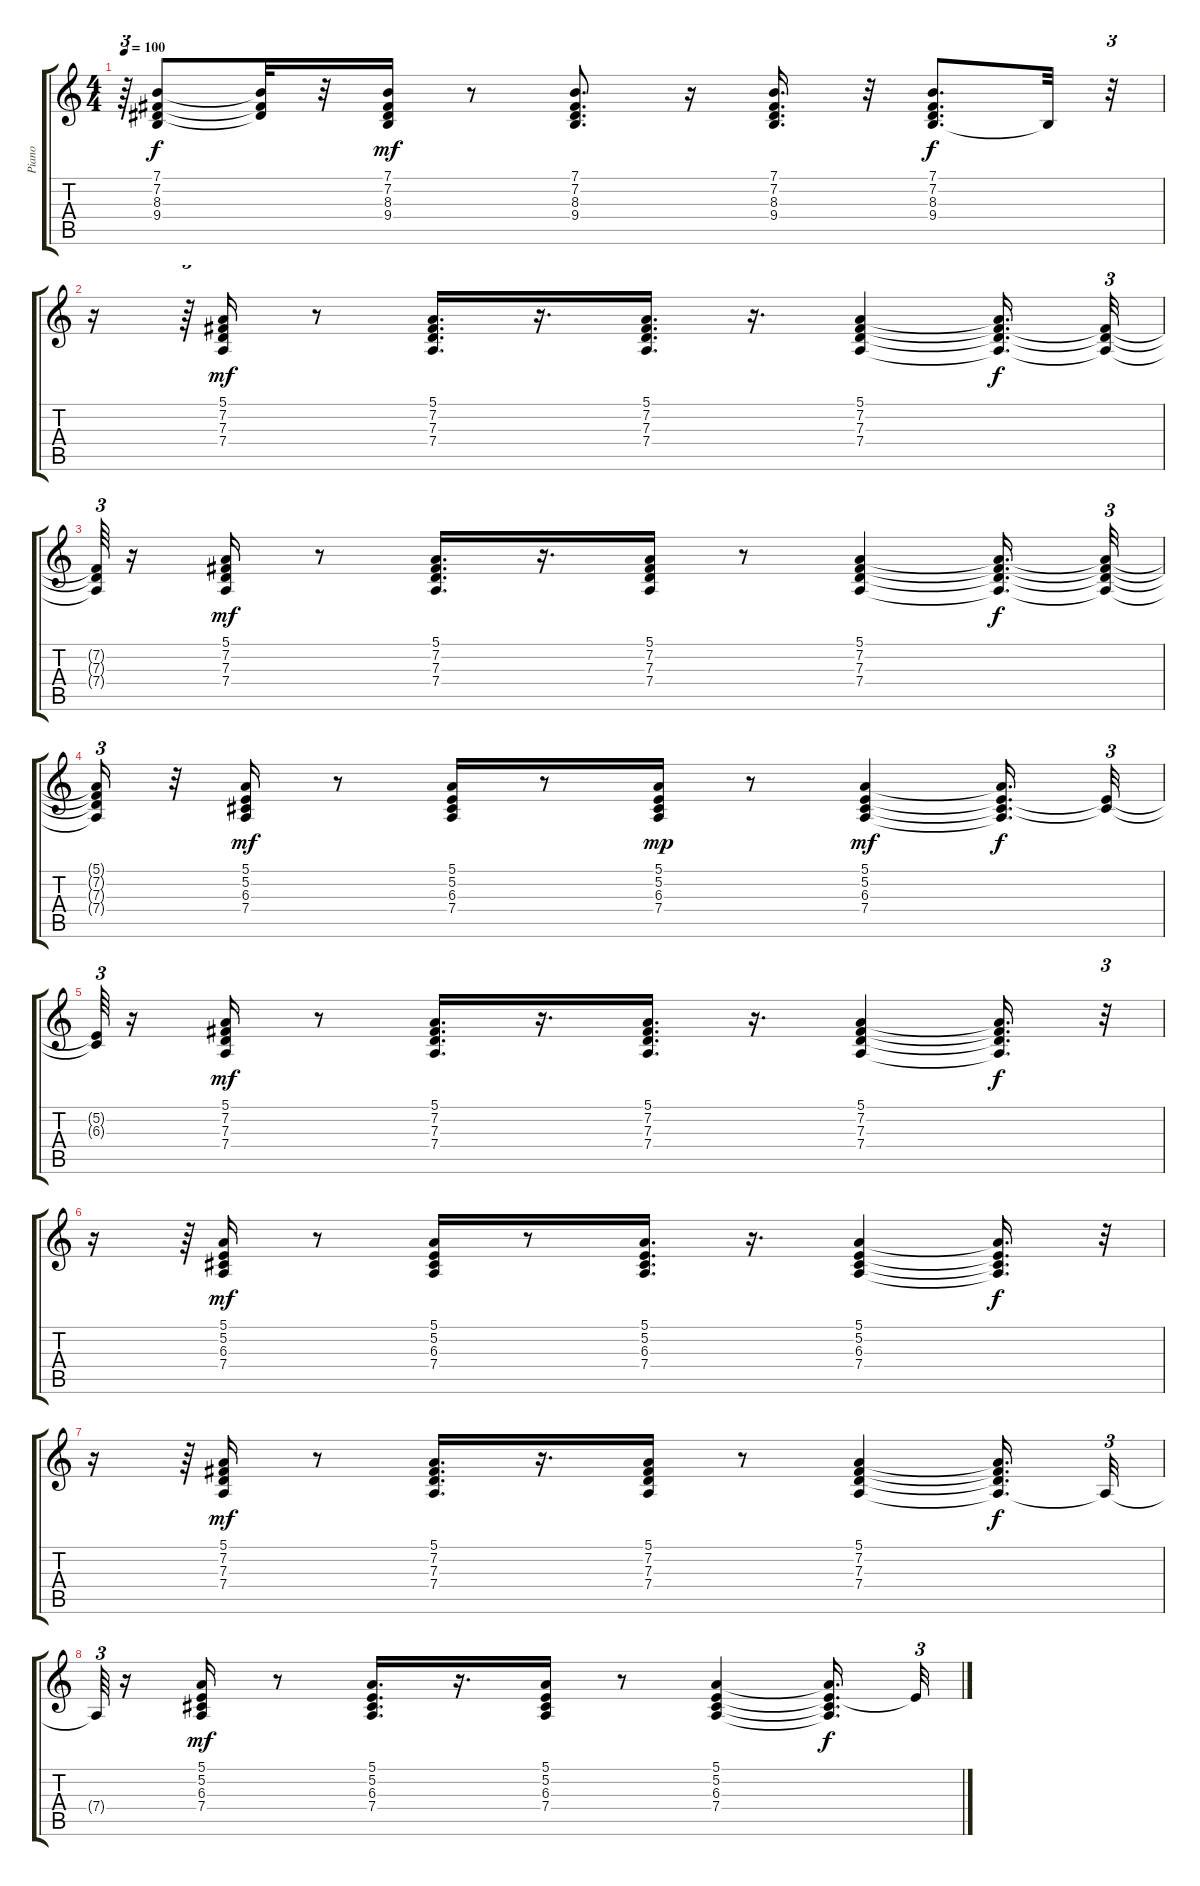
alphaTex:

\track ("Piano" "Piano") {instrument brightacousticpiano}
\staff {score tabs}
\tuning (E4 B3 G3 D3 A2 E2) {hide}
\ts (4 4)
\tempo 100
\clef g2
\ks c
r.64{tu (3 2) dy f} (7.1 7.2 8.3 9.4).8 (7.1{t} 7.2{t} 8.3{t}).32 r.32 (7.1 7.2 8.3 9.4).16{dy mf} r.8 (7.1 7.2 8.3 9.4).8{d} r.16 (7.1 7.2 8.3 9.4).16{d} r.32 (7.1 7.2 8.3 9.4).8{d dy f} 9.4{t}.32 r.32{tu (3 2)} |
r.16 r.64{tu (3 2)} (5.1 7.2 7.3 7.4).16{dy mf} r.8 (5.1 7.2 7.3 7.4).16{d} r.16{d} (5.1 7.2 7.3 7.4).16{d} r.16{d} (5.1 7.2 7.3 7.4).4 (5.1{t} 7.2{t} 7.3{t} 7.4{t}).16{d dy f} (7.2{t} 7.3{t} 7.4{t}).32{tu (3 2)} |
(7.2{t} 7.3{t} 7.4{t}).64{tu (3 2)} r.16 (5.1 7.2 7.3 7.4).16{dy mf} r.8 (5.1 7.2 7.3 7.4).16{d} r.16{d} (5.1 7.2 7.3 7.4).16 r.8 (5.1 7.2 7.3 7.4).4 (5.1{t} 7.2{t} 7.3{t} 7.4{t}).16{d dy f} (5.1{t} 7.2{t} 7.3{t} 7.4{t}).32{tu (3 2)} |
(5.1{t} 7.2{t} 7.3{t} 7.4{t}).16{tu (3 2)} r.32 (5.1 5.2 6.3 7.4).16{dy mf} r.8 (5.1 5.2 6.3 7.4).16 r.8 (5.1 5.2 6.3 7.4).16{dy mp} r.8 (5.1 5.2 6.3 7.4).4{dy mf} (5.1{t} 5.2{t} 6.3{t} 7.4{t}).16{d dy f} (5.2{t} 6.3{t}).32{tu (3 2)} |
(5.2{t} 6.3{t}).64{tu (3 2)} r.16 (5.1 7.2 7.3 7.4).16{dy mf} r.8 (5.1 7.2 7.3 7.4).16{d} r.16{d} (5.1 7.2 7.3 7.4).16{d} r.16{d} (5.1 7.2 7.3 7.4).4 (5.1{t} 7.2{t} 7.3{t} 7.4{t}).16{d dy f} r.32{tu (3 2)} |
r.16 r.64{tu (3 2)} (5.1 5.2 6.3 7.4).16{dy mf} r.8 (5.1 5.2 6.3 7.4).16 r.8 (5.1 5.2 6.3 7.4).16{d} r.16{d} (5.1 5.2 6.3 7.4).4 (5.1{t} 5.2{t} 6.3{t} 7.4{t}).16{d dy f} r.32{tu (3 2)} |
r.16 r.64{tu (3 2)} (5.1 7.2 7.3 7.4).16{dy mf} r.8 (5.1 7.2 7.3 7.4).16{d} r.16{d} (5.1 7.2 7.3 7.4).16 r.8 (5.1 7.2 7.3 7.4).4 (5.1{t} 7.2{t} 7.3{t} 7.4{t}).16{d dy f} 7.4{t}.32{tu (3 2)} |
7.4{t}.64{tu (3 2)} r.16 (5.1 5.2 6.3 7.4).16{dy mf} r.8 (5.1 5.2 6.3 7.4).16{d} r.16{d} (5.1 5.2 6.3 7.4).16 r.8 (5.1 5.2 6.3 7.4).4 (5.1{t} 5.2{t} 6.3{t} 7.4{t}).16{d dy f} 5.2{t}.32{tu (3 2)}
